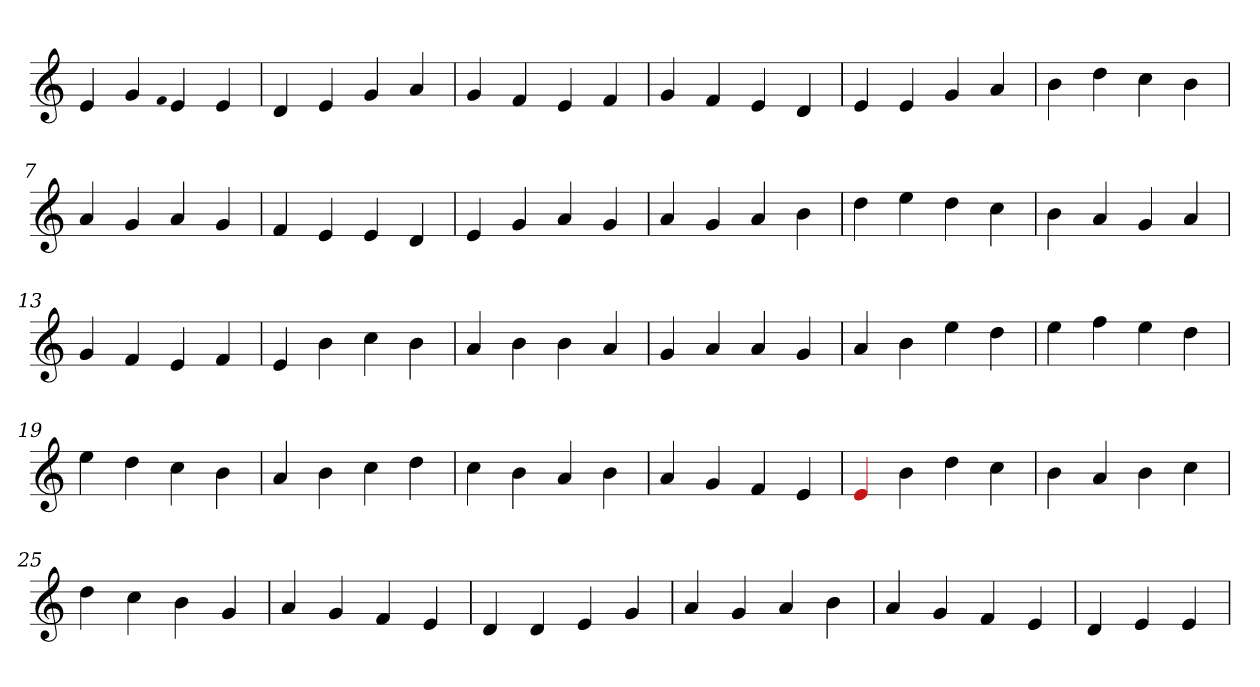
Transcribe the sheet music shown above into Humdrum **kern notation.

**kern
*part1
*staff1
*clefG2
=1
4e
4g
qqf
4e
4e
=2
4d
4e
4g
4a
=3
4g
4f
4e
4f
=4
4g
4f
4e
4d
=5
4e
4e
4g
4a
=6
4b
4dd
4cc
4b
=7
4a
4g
4a
4g
=8
4f
4e
4e
4d
=9
4e
4g
4a
4g
=10
4a
4g
4a
4b
=11
4dd
4ee
4dd
4cc
=12
4b
4a
4g
4a
=13
4g
4f
4e
4f
=14
4e
4b
4cc
4b
=15
4a
4b
4b
4a
=16
4g
4a
4a
4g
=17
4a
4b
4ee
4dd
=18
4ee
4ff
4ee
4dd
=19
4ee
4dd
4cc
4b
=20
4a
4b
4cc
4dd
=21
4cc
4b
4a
4b
=22
4a
4g
4f
4e
=23
4Re
4b
4dd
4cc
=24
4b
4a
4b
4cc
=25
4dd
4cc
4b
4g
=26
4a
4g
4f
4e
=27
4d
4d
4e
4g
=28
4a
4g
4a
4b
=29
4a
4g
4f
4e
=30
4d
4e
4e
=
*-
